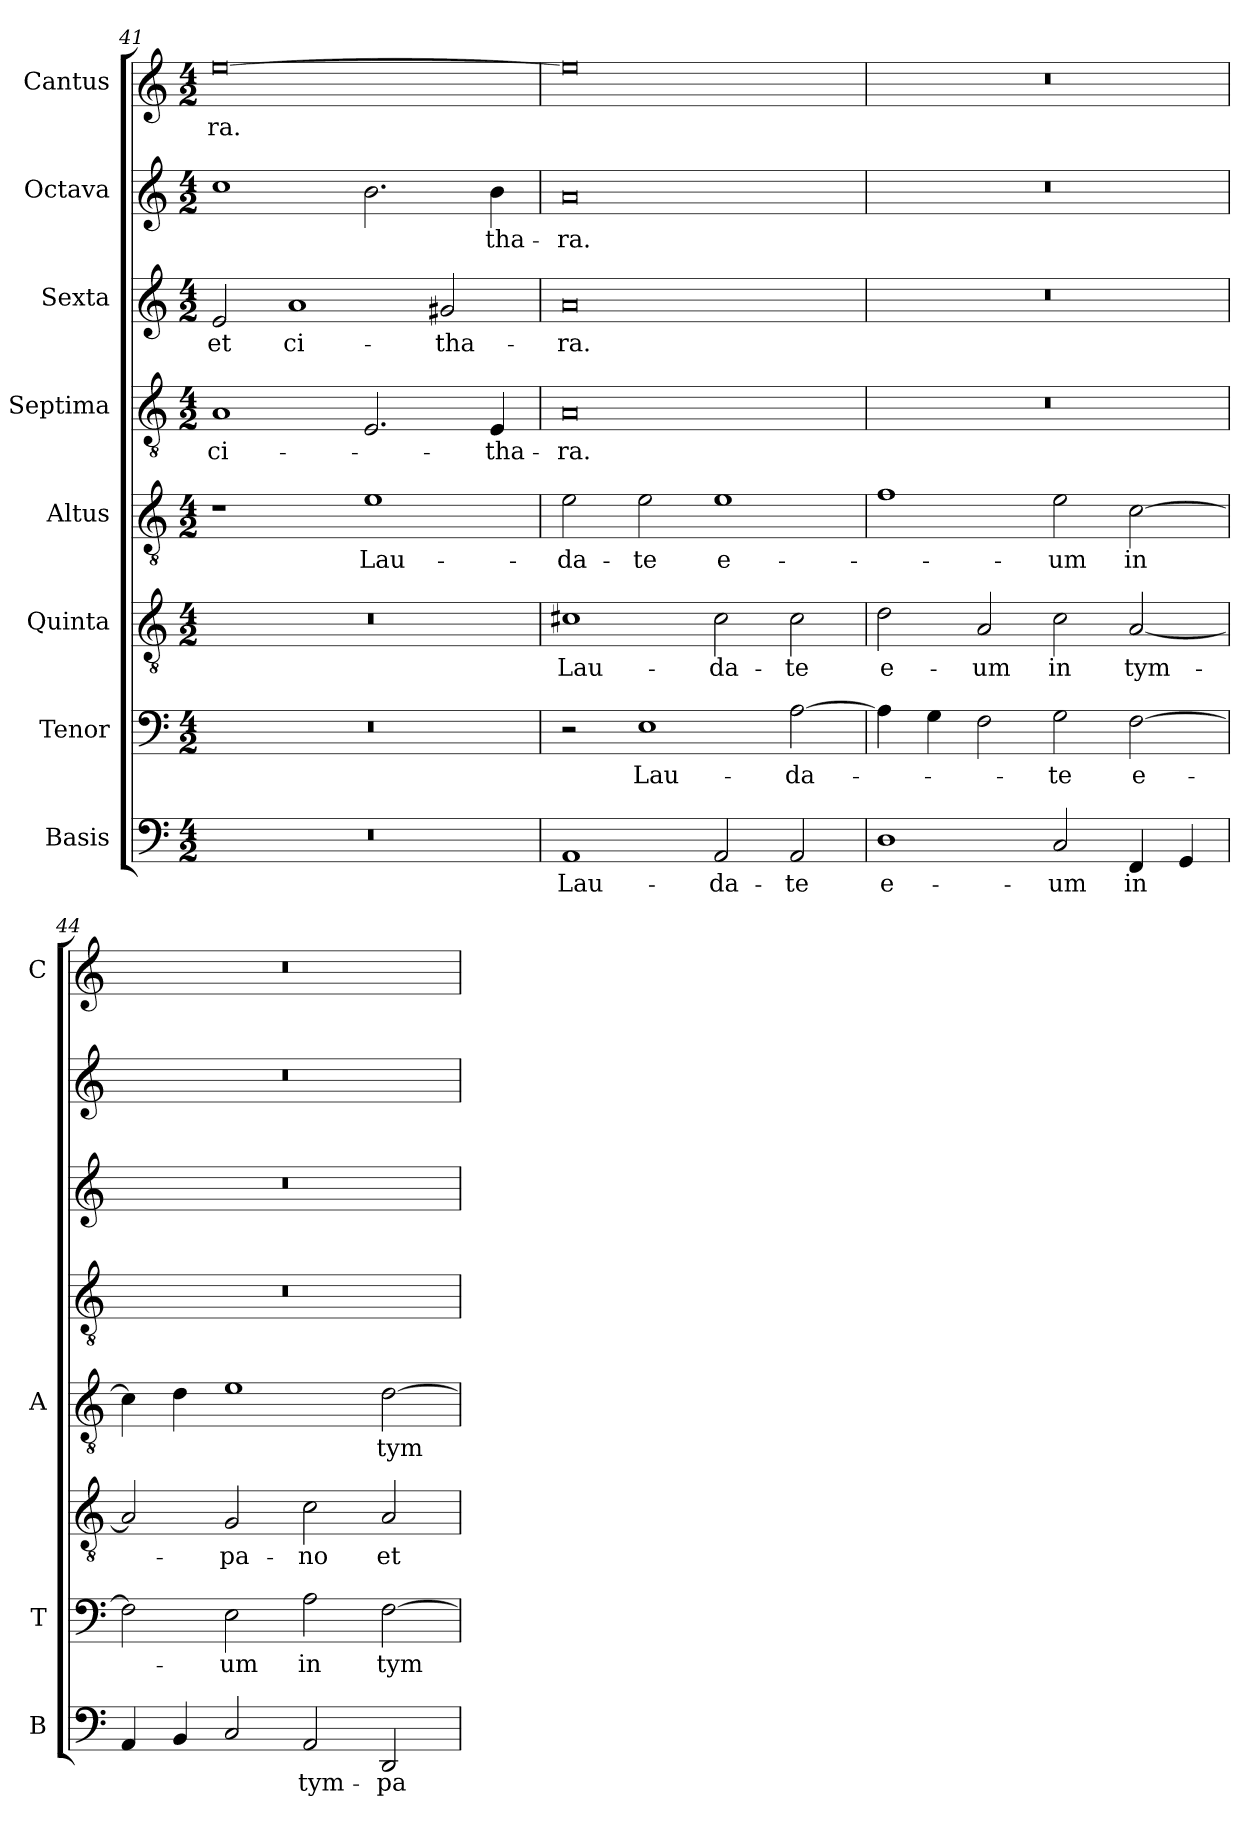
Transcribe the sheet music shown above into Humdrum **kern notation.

**kern	**text	**kern	**text	**kern	**text	**kern	**text	**kern	**text	**kern	**text	**kern	**text	**kern	**text
*part8	*part8	*part7	*part7	*part6	*part6	*part5	*part5	*part4	*part4	*part3	*part3	*part2	*part2	*part1	*part1
*staff8	*staff8	*staff7	*staff7	*staff6	*staff6	*staff5	*staff5	*staff4	*staff4	*staff3	*staff3	*staff2	*staff2	*staff1	*staff1
*I"Basis	*	*I"Tenor	*	*I"Quinta	*	*I"Altus	*	*I"Septima	*	*I"Sexta	*	*I"Octava	*	*I"Cantus	*
*I'B	*	*I'T	*	*	*	*I'A	*	*	*	*	*	*	*	*I'C	*
*clefF4	*	*clefF4	*	*clefGv2	*	*clefGv2	*	*clefGv2	*	*clefG2	*	*clefG2	*	*clefG2	*
*k[]	*	*k[]	*	*k[]	*	*k[]	*	*k[]	*	*k[]	*	*k[]	*	*k[]	*
*C:	*	*C:	*	*C:	*	*C:	*	*C:	*	*C:	*	*C:	*	*C:	*
*M4/2	*	*M4/2	*	*M4/2	*	*M4/2	*	*M4/2	*	*M4/2	*	*M4/2	*	*M4/2	*
=41	=41	=41	=41	=41	=41	=41	=41	=41	=41	=41	=41	=41	=41	=41	=41
!	!	!	!	!	!	!	!	!	!LO:LY:b	!	!LO:LY:b	!	!	!	!LO:LY:b
0r	.	0r	.	0r	.	1r	.	1A	ci-	2e/	et	1cc	.	[0ee	-ra.
!	!	!	!	!	!	!	!	!	!	!	!LO:LY:b	!	!	!	!
.	.	.	.	.	.	.	.	.	.	1a	ci-	.	.	.	.
!	!	!	!	!	!	!	!LO:LY:b	!	!	!	!	!	!	!	!
.	.	.	.	.	.	1e	Lau-	2.E/	.	.	.	2.b\	.	.	.
!	!	!	!	!	!	!	!	!	!	!	!LO:LY:b	!	!	!	!
.	.	.	.	.	.	.	.	.	.	2g#X/	-tha-	.	.	.	.
!	!	!	!	!	!	!	!	!	!LO:LY:b	!	!	!	!LO:LY:b	!	!
.	.	.	.	.	.	.	.	4E/	-tha-	.	.	4b\	-tha-	.	.
=42	=42	=42	=42	=42	=42	=42	=42	=42	=42	=42	=42	=42	=42	=42	=42
!	!LO:LY:b	!	!	!	!LO:LY:b	!	!LO:LY:b	!	!LO:LY:b	!	!LO:LY:b	!	!LO:LY:b	!	!
1AA	Lau-	2r	.	1c#X	Lau-	2e\	-da-	0A	-ra.	0a	-ra.	0a	-ra.	0ee]	.
!	!	!	!LO:LY:b	!	!	!	!LO:LY:b	!	!	!	!	!	!	!	!
.	.	1E	Lau-	.	.	2e\	-te	.	.	.	.	.	.	.	.
!	!LO:LY:b	!	!	!	!LO:LY:b	!	!LO:LY:b	!	!	!	!	!	!	!	!
2AA/	-da-	.	.	2c#\	-da-	1e	e-	.	.	.	.	.	.	.	.
!	!LO:LY:b	!	!LO:LY:b	!	!LO:LY:b	!	!	!	!	!	!	!	!	!	!
2AA/	-te	[2A\	-da-	2c#\	-te	.	.	.	.	.	.	.	.	.	.
=43	=43	=43	=43	=43	=43	=43	=43	=43	=43	=43	=43	=43	=43	=43	=43
!	!LO:LY:b	!	!	!	!LO:LY:b	!	!	!	!	!	!	!	!	!	!
1D	e-	4A\]	.	2d\	e-	1f	.	0r	.	0r	.	0r	.	0r	.
.	.	4G\	.	.	.	.	.	.	.	.	.	.	.	.	.
!	!	!	!	!	!LO:LY:b	!	!	!	!	!	!	!	!	!	!
.	.	2F\	.	2A/	-um	.	.	.	.	.	.	.	.	.	.
!	!LO:LY:b	!	!LO:LY:b	!	!LO:LY:b	!	!LO:LY:b	!	!	!	!	!	!	!	!
2C/	-um	2G\	-te	2c\	in	2e\	-um	.	.	.	.	.	.	.	.
!	!LO:LY:b	!	!LO:LY:b	!	!LO:LY:b	!	!LO:LY:b	!	!	!	!	!	!	!	!
4FF/	in	[2F\	e-	[2A/	tym-	[2c\	in	.	.	.	.	.	.	.	.
4GG/	.	.	.	.	.	.	.	.	.	.	.	.	.	.	.
=44	=44	=44	=44	=44	=44	=44	=44	=44	=44	=44	=44	=44	=44	=44	=44
4AA/	.	2F\]	.	2A/]	.	4c\]	.	0r	.	0r	.	0r	.	0r	.
4BB/	.	.	.	.	.	4d\	.	.	.	.	.	.	.	.	.
!	!	!	!LO:LY:b	!	!LO:LY:b	!	!	!	!	!	!	!	!	!	!
2C/	.	2E\	-um	2G/	-pa-	1e	.	.	.	.	.	.	.	.	.
!	!LO:LY:b	!	!LO:LY:b	!	!LO:LY:b	!	!	!	!	!	!	!	!	!	!
2AA/	tym-	2A\	in	2c\	-no	.	.	.	.	.	.	.	.	.	.
!	!LO:LY:b	!	!LO:LY:b	!	!LO:LY:b	!	!LO:LY:b	!	!	!	!	!	!	!	!
2DD/	-pa-	[2F\	tym-	2A/	et	[2d\	tym-	.	.	.	.	.	.	.	.
=	=	=	=	=	=	=	=	=	=	=	=	=	=	=	=
*-	*-	*-	*-	*-	*-	*-	*-	*-	*-	*-	*-	*-	*-	*-	*-
